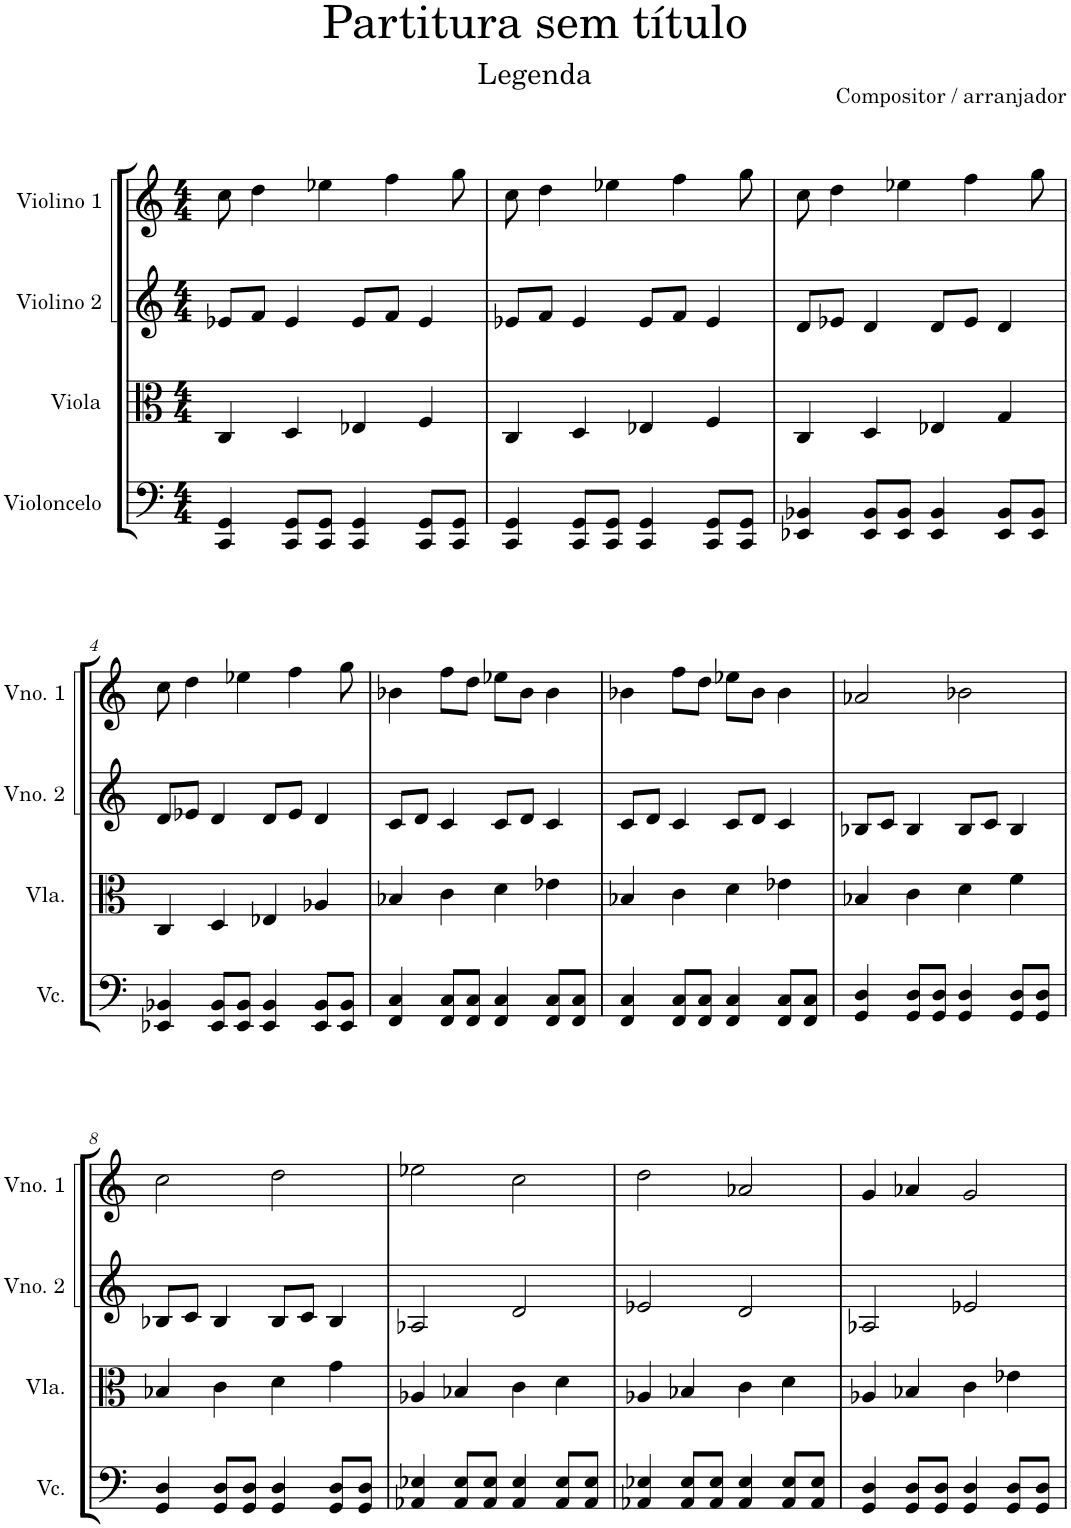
**kern	**kern	**kern	**kern
*part4	*part3	*part2	*part1
*staff4	*staff3	*staff2	*staff1
*I"Violoncelo	*I"Viola	*I"Violino 2	*I"Violino 1
*I'Vc.	*I'Vla.	*I'Vno. 2	*I'Vno. 1
*clefF4	*clefC3	*clefG2	*clefG2
*k[]	*k[]	*k[]	*k[]
*M4/4	*M4/4	*M4/4	*M4/4
=1	=1	=1	=1
4CC/ 4GG/	4C/	8e-X/L	8cc\
.	.	8f/J	4dd\
8CC/ 8GG/L	4D/	4e-/	.
8CC/ 8GG/J	.	.	4ee-X\
4CC/ 4GG/	4E-X/	8e-/L	.
.	.	8f/J	4ff\
8CC/ 8GG/L	4F/	4e-/	.
8CC/ 8GG/J	.	.	8gg\
=2	=2	=2	=2
4CC/ 4GG/	4C/	8e-X/L	8cc\
.	.	8f/J	4dd\
8CC/ 8GG/L	4D/	4e-/	.
8CC/ 8GG/J	.	.	4ee-X\
4CC/ 4GG/	4E-X/	8e-/L	.
.	.	8f/J	4ff\
8CC/ 8GG/L	4F/	4e-/	.
8CC/ 8GG/J	.	.	8gg\
=3	=3	=3	=3
4EE-X/ 4BB-X/	4C/	8d/L	8cc\
.	.	8e-X/J	4dd\
8EE-/ 8BB-/L	4D/	4d/	.
8EE-/ 8BB-/J	.	.	4ee-X\
4EE-/ 4BB-/	4E-X/	8d/L	.
.	.	8e-/J	4ff\
8EE-/ 8BB-/L	4G/	4d/	.
8EE-/ 8BB-/J	.	.	8gg\
!!LO:LB:g=z
=4	=4	=4	=4
4EE-X/ 4BB-X/	4C/	8d/L	8cc\
.	.	8e-X/J	4dd\
8EE-/ 8BB-/L	4D/	4d/	.
8EE-/ 8BB-/J	.	.	4ee-X\
4EE-/ 4BB-/	4E-X/	8d/L	.
.	.	8e-/J	4ff\
8EE-/ 8BB-/L	4A-X/	4d/	.
8EE-/ 8BB-/J	.	.	8gg\
=5	=5	=5	=5
4FF/ 4C/	4B-X/	8c/L	4b-X\
.	.	8d/J	.
8FF/ 8C/L	4c\	4c/	8ff\L
8FF/ 8C/J	.	.	8dd\J
4FF/ 4C/	4d\	8c/L	8ee-X\L
.	.	8d/J	8b-\J
8FF/ 8C/L	4e-X\	4c/	4b-\
8FF/ 8C/J	.	.	.
=6	=6	=6	=6
4FF/ 4C/	4B-X/	8c/L	4b-X\
.	.	8d/J	.
8FF/ 8C/L	4c\	4c/	8ff\L
8FF/ 8C/J	.	.	8dd\J
4FF/ 4C/	4d\	8c/L	8ee-X\L
.	.	8d/J	8b-\J
8FF/ 8C/L	4e-X\	4c/	4b-\
8FF/ 8C/J	.	.	.
=7	=7	=7	=7
4GG/ 4D/	4B-X/	8B-X/L	2a-X/
.	.	8c/J	.
8GG/ 8D/L	4c\	4B-/	.
8GG/ 8D/J	.	.	.
4GG/ 4D/	4d\	8B-/L	2b-X\
.	.	8c/J	.
8GG/ 8D/L	4f\	4B-/	.
8GG/ 8D/J	.	.	.
!!LO:LB:g=z
=8	=8	=8	=8
4GG/ 4D/	4B-X/	8B-X/L	2cc\
.	.	8c/J	.
8GG/ 8D/L	4c\	4B-/	.
8GG/ 8D/J	.	.	.
4GG/ 4D/	4d\	8B-/L	2dd\
.	.	8c/J	.
8GG/ 8D/L	4g\	4B-/	.
8GG/ 8D/J	.	.	.
=9	=9	=9	=9
4AA-X/ 4E-X/	4A-X/	2A-X/	2ee-X\
8AA-/ 8E-/L	4B-X/	.	.
8AA-/ 8E-/J	.	.	.
4AA-/ 4E-/	4c\	2d/	2cc\
8AA-/ 8E-/L	4d\	.	.
8AA-/ 8E-/J	.	.	.
=10	=10	=10	=10
4AA-X/ 4E-X/	4A-X/	2e-X/	2dd\
8AA-/ 8E-/L	4B-X/	.	.
8AA-/ 8E-/J	.	.	.
4AA-/ 4E-/	4c\	2d/	2a-X/
8AA-/ 8E-/L	4d\	.	.
8AA-/ 8E-/J	.	.	.
=11	=11	=11	=11
4GG/ 4D/	4A-X/	2A-X/	4g/
8GG/ 8D/L	4B-X/	.	4a-X/
8GG/ 8D/J	.	.	.
4GG/ 4D/	4c\	2e-X/	2g/
8GG/ 8D/L	4e-X\	.	.
8GG/ 8D/J	.	.	.
=	=	=	=
*-	*-	*-	*-
